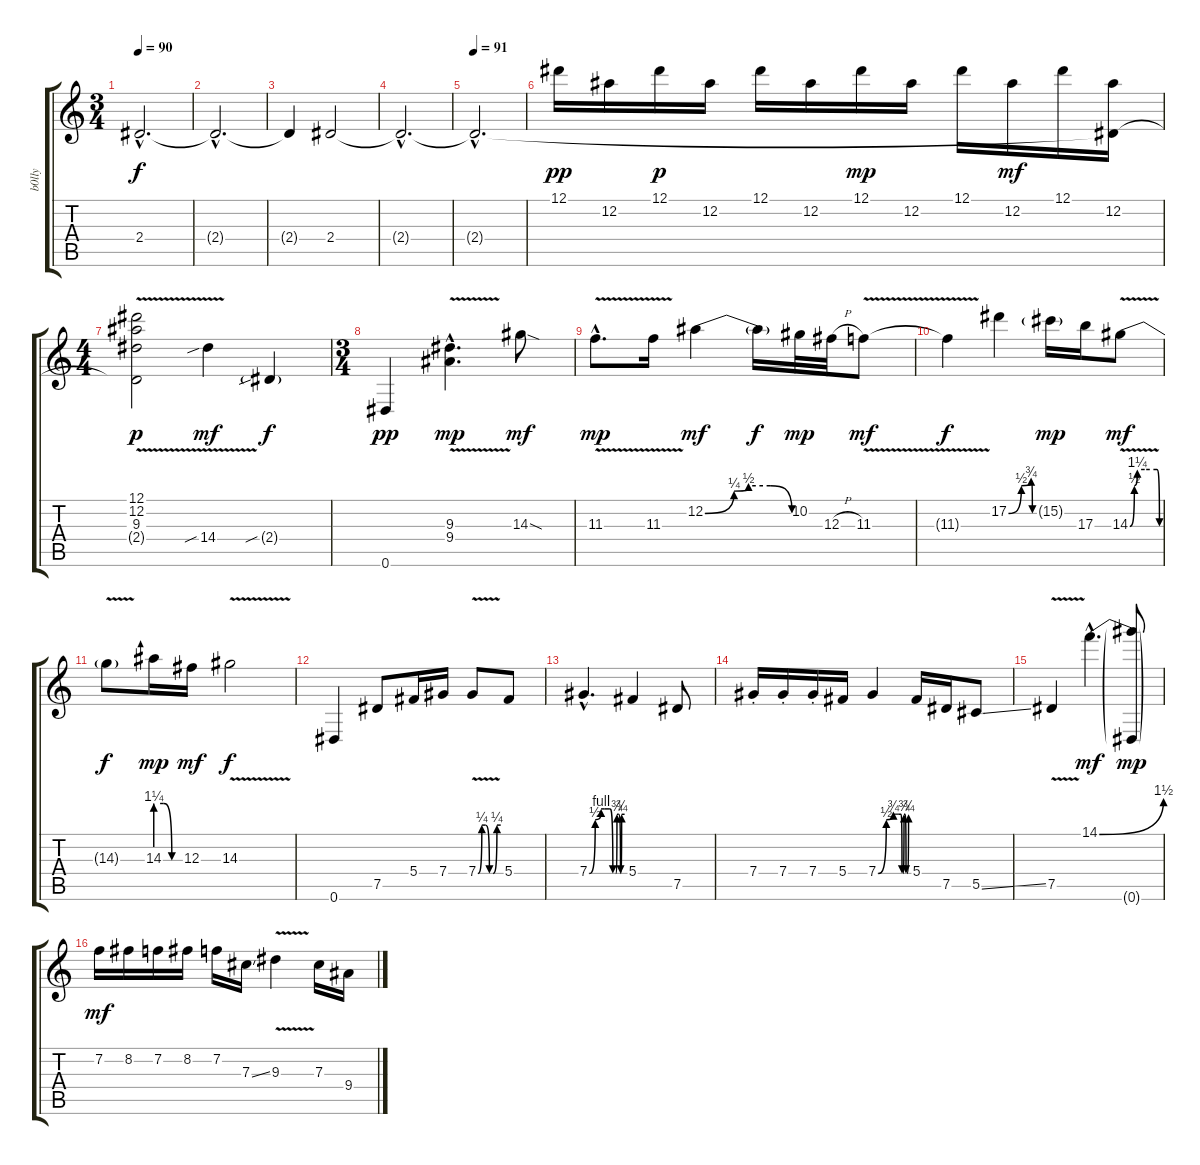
\track ("b0lly" "b0lly") {instrument distortionguitar}
\staff {score tabs}
\tuning (Eb4 Bb3 Gb3 Db3 Ab2 Eb2) {hide}
\ts (3 4)
\tempo 90
\clef g2
\ks c
2.4{hac t}.2{d dy f} |
2.4{hac t}.2{d} |
2.4{t}.4 2.4.2{volume 13} |
2.4{hac t}.2{d} |
\tempo 91
2.4{hac t}.2{d} |
12.1.16{dy pp} 12.2.16 12.1.16{dy p} 12.2.16 12.1.16 12.2.16 12.1.16{dy mp} 12.2.16 12.1.16 12.2.16{dy mf} 12.1.16 (12.2 2.4{t}).16 |
\ts (4 4)
(12.1{v} 12.2 9.3 2.4{t}).2{dy p} 14.4{v sib}.4{dy mf} 2.4{sib g}.4{dy f} |
\ts (3 4)
0.6.4{dy pp} (9.3{hac} 9.4{v hac}).4{d dy mp} 14.3{sod}.8{dy mf} |
11.3{v hac}.8{d dy mp} 11.3{v}.16 12.2{be (custom 0 0 20 1 30 2 45 2 60 0)}.4{dy mf} 12.2{t}.16{dy f} 10.2.32{dy mp} 12.3{h}.32 11.3{v}.8{dy mf} |
11.3{t}.4{dy f} 17.2{be (custom 0 0 30 2 53 3 56 0 58 0 60 0)}.4 15.2{g}.16{dy mp} 17.3.16 14.3{be (custom 0 0 9 2 15 5 30 5 55 5 60 0) v}.8{dy mf} |
14.3{t}.8{dy f} 14.3{be (custom 0 5 20 5 40 0 60 0)}.16{dy mp} 12.3.16{dy mf} 14.3{v}.2{dy f} |
0.6.4 7.5.8 5.4.16 7.4.16 7.4{be (custom 0 0 10 1 20 1 30 0 40 0 50 1 60 1) v}.8 5.4.8 |
7.4{be (custom 0 0 10 2 20 4 26 4 35 4 40 0 45 0 47 3 50 3 53 0 55 3 60 3) hac}.4{d} 5.4.4 7.5.8 |
7.4{st}.16 7.4{st}.16 7.4{st}.16 5.4.16 7.4{be (custom 0 0 16 2 30 3 34 3 36 3 38 3 40 3 43 3 45 3 47 0 49 0 51 3 53 3 55 0 57 0 60 3)}.4 5.4.16 7.5.16 5.5{ss}.8 |
7.5{v}.4 14.1{be (bend 0 0 60 6) hac}.4{d dy mf} (14.1{t} 0.6{g}).8{dy mp} |
7.2.16{dy mf} 8.2.16 7.2.16 8.2.16 7.2.16 7.3{ss}.16 9.3{v}.4 7.3.16 9.4.16
